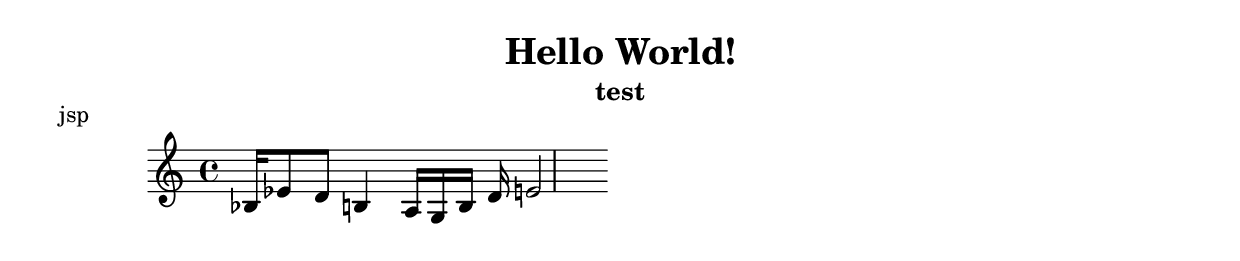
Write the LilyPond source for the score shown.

\version "2.16.0"  % necessary for upgrading to future LilyPond versions.

\header{
	title = "Hello World!"
	subtitle = "test"
}

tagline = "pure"

\header{
	piece = "jsp"
}

\relative c' {
	\time 4/4
	\key c \major
	 bes16 ees8 d8 b4 a16 g16 b16 d16 e2
}
